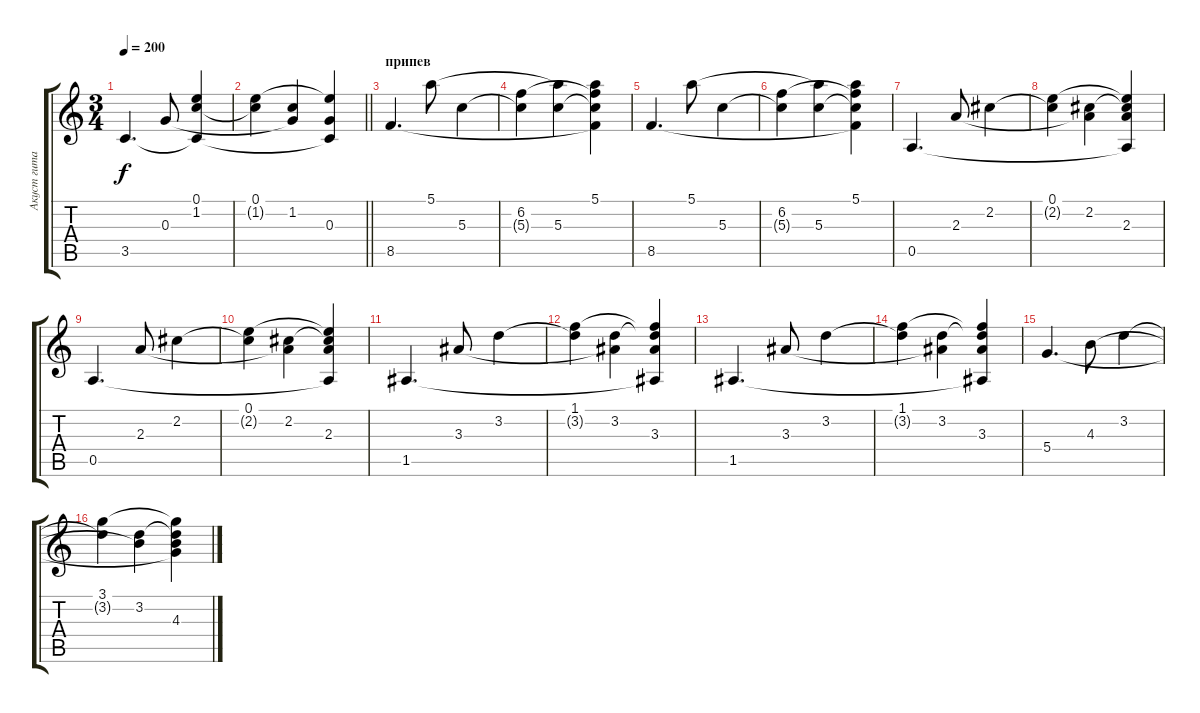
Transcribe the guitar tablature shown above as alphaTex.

\track ("Акуст гитара" "Акуст гита") {instrument acousticguitarsteel}
\staff {score tabs}
\tuning (E4 B3 G3 D3 A2 E2) {hide}
\ts (3 4)
\tempo 200
\clef g2
\ks c
3.5.4{d dy f} 0.3.8 (0.1{t} 1.2 3.5{t}).4 |
\barLineRight lightlight
(0.1 1.2{t}).4 (1.2 0.3{t}).4 (0.1{t} 0.3 3.5{t}).4 |
\section ("" "припев")
8.5.4{d} 5.1.8 5.3.4 |
(6.2 5.3{t}).4 (5.1{t} 5.3).4 (5.1 6.2{t} 5.3{t} 8.5{t}).4 |
8.5.4{d} 5.1.8 5.3.4 |
(6.2 5.3{t}).4 (5.1{t} 5.3).4 (5.1 6.2{t} 5.3{t} 8.5{t}).4 |
0.5.4{d} 2.3.8 2.2.4 |
(0.1 2.2{t}).4 (2.2 2.3{t}).4 (0.1{t} 2.2{t} 2.3 0.5{t}).4 |
0.5.4{d} 2.3.8 2.2.4 |
(0.1 2.2{t}).4 (2.2 2.3{t}).4 (0.1{t} 2.2{t} 2.3 0.5{t}).4 |
1.5.4{d} 3.3.8 3.2.4 |
(1.1 3.2{t}).4 (3.2 3.3{t}).4 (1.1{t} 3.2{t} 3.3 1.5{t}).4 |
1.5.4{d} 3.3.8 3.2.4 |
(1.1 3.2{t}).4 (3.2 3.3{t}).4 (1.1{t} 3.2{t} 3.3 1.5{t}).4 |
5.4.4{d} 4.3.8 3.2.4 |
(3.1 3.2{t}).4 (3.2 4.3{t}).4 (3.1{t} 3.2{t} 4.3 5.4{t}).4
